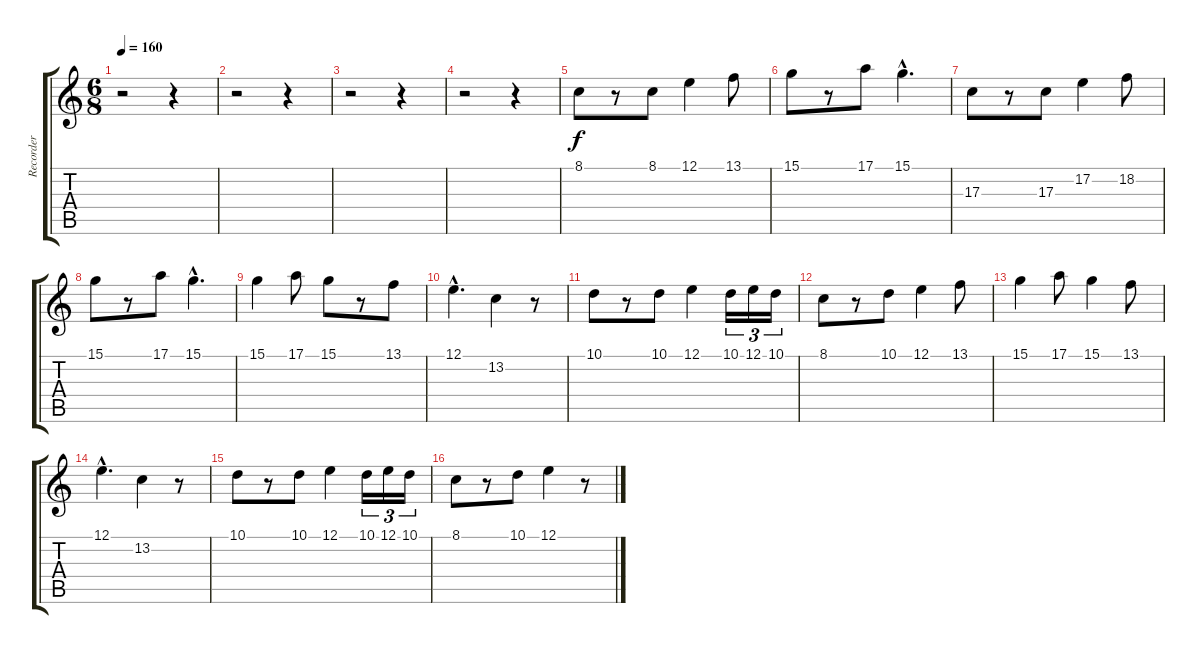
\track ("Recorder" "Recorder") {instrument recorder}
\staff {score tabs}
\tuning (E4 B3 G3 D3 A2 E2) {hide}
\ts (6 8)
\tempo 160
\clef g2
\ks c
r.2{dy f instrument recorder} r.4 |
r.2 r.4 |
r.2 r.4 |
r.2 r.4 |
8.1.8 r.8 8.1.8 12.1.4 13.1.8 |
15.1.8 r.8 17.1.8 15.1{hac}.4{d} |
17.3.8 r.8 17.3.8 17.2.4 18.2.8 |
15.1.8 r.8 17.1.8 15.1{hac}.4{d} |
15.1.4 17.1.8 15.1.8 r.8 13.1.8 |
12.1{hac}.4{d} 13.2.4 r.8 |
10.1.8 r.8 10.1.8 12.1.4 10.1.16{tu (3 2)} 12.1.16{tu (3 2)} 10.1.16{tu (3 2)} |
8.1.8 r.8 10.1.8 12.1.4 13.1.8 |
15.1.4 17.1.8 15.1.4 13.1.8 |
12.1{hac}.4{d} 13.2.4 r.8 |
10.1.8 r.8 10.1.8 12.1.4 10.1.16{tu (3 2)} 12.1.16{tu (3 2)} 10.1.16{tu (3 2)} |
8.1.8 r.8 10.1.8 12.1.4 r.8
